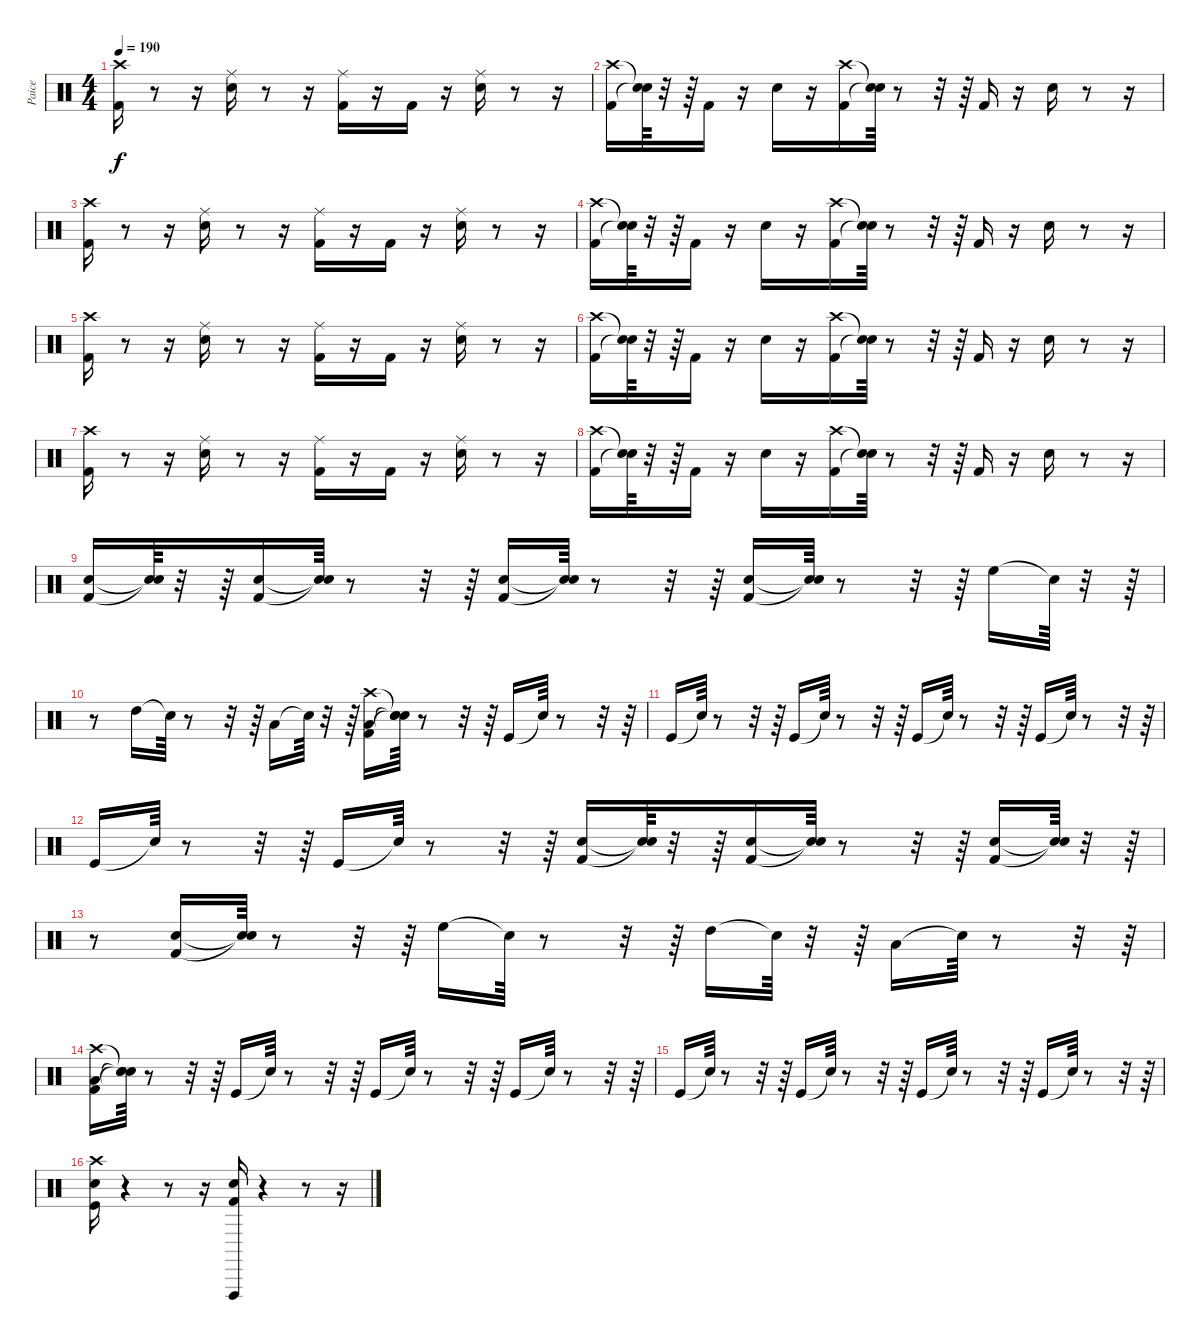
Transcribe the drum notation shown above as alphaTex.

\track ("Paice" "Paice") {instrument percussion}
\staff {score}
\articulation defaults
\ts (4 4)
\tempo 190
\clef neutral
\ks c
("Crash high (hit)" "Kick (hit) 2").16{dy f} r.8 r.16 ("Snare (hit) 2" "Ride (middle)").16 r.8 r.16 ("Kick (hit) 2" "Ride (middle)").16 r.16 "Kick (hit) 2".16 r.16 ("Snare (hit) 2" "Ride (middle)").16 r.8 r.16 |
("Crash high (hit)" "Kick (hit) 2").16 ("Snare (hit)"{t} "Snare (hit)"{t}).64 r.32 r.64 "Kick (hit) 2".16 r.16 "Snare (hit) 2".16 r.16 ("Crash high (hit)" "Kick (hit) 2").16 ("Snare (hit)"{t} "Snare (hit)"{t}).64 r.8 r.32 r.64 "Kick (hit) 2".16 r.16 "Snare (hit) 2".16 r.8 r.16 |
("Kick (hit) 2" "Crash high (hit)").16 r.8 r.16 ("Snare (hit) 2" "Ride (middle)").16 r.8 r.16 ("Kick (hit) 2" "Ride (middle)").16 r.16 "Kick (hit) 2".16 r.16 ("Snare (hit) 2" "Ride (middle)").16 r.8 r.16 |
("Crash high (hit)" "Kick (hit) 2").16 ("Snare (hit)"{t} "Snare (hit)"{t}).64 r.32 r.64 "Kick (hit) 2".16 r.16 "Snare (hit) 2".16 r.16 ("Crash high (hit)" "Kick (hit) 2").16 ("Snare (hit)"{t} "Snare (hit)"{t}).64 r.8 r.32 r.64 "Kick (hit) 2".16 r.16 "Snare (hit) 2".16 r.8 r.16 |
("Crash high (hit)" "Kick (hit) 2").16 r.8 r.16 ("Snare (hit) 2" "Ride (middle)").16 r.8 r.16 ("Kick (hit) 2" "Ride (middle)").16 r.16 "Kick (hit) 2".16 r.16 ("Snare (hit) 2" "Ride (middle)").16 r.8 r.16 |
("Crash high (hit)" "Kick (hit) 2").16 ("Snare (hit)"{t} "Snare (hit)"{t}).64 r.32 r.64 "Kick (hit) 2".16 r.16 "Snare (hit) 2".16 r.16 ("Crash high (hit)" "Kick (hit) 2").16 ("Snare (hit)"{t} "Snare (hit)"{t}).64 r.8 r.32 r.64 "Kick (hit) 2".16 r.16 "Snare (hit) 2".16 r.8 r.16 |
("Kick (hit) 2" "Crash high (hit)").16 r.8 r.16 ("Snare (hit) 2" "Ride (middle)").16 r.8 r.16 ("Kick (hit) 2" "Ride (middle)").16 r.16 "Kick (hit) 2".16 r.16 ("Snare (hit) 2" "Ride (middle)").16 r.8 r.16 |
("Crash high (hit)" "Kick (hit) 2").16 ("Snare (hit)"{t} "Snare (hit)"{t}).64 r.32 r.64 "Kick (hit) 2".16 r.16 "Snare (hit) 2".16 r.16 ("Crash high (hit)" "Kick (hit) 2").16 ("Snare (hit)"{t} "Snare (hit)"{t}).64 r.8 r.32 r.64 "Kick (hit) 2".16 r.16 "Snare (hit) 2".16 r.8 r.16 |
("Kick (hit) 2" "Snare (hit) 2").16 ("Snare (hit)"{t} "Snare (hit)"{t}).64 r.32 r.64 ("Kick (hit) 2" "Snare (hit) 2").16 ("Snare (hit)"{t} "Snare (hit)"{t}).64 r.8 r.32 r.64 ("Kick (hit) 2" "Snare (hit) 2").16 ("Snare (hit)"{t} "Snare (hit)"{t}).64 r.8 r.32 r.64 ("Kick (hit) 2" "Snare (hit) 2").16 ("Snare (hit)"{t} "Snare (hit)"{t}).64 r.8 r.32 r.64 "High Floor Tom (hit)".16 "Snare (hit)"{t}.64 r.32 r.64 |
r.8 "High Tom (hit)".16 "Snare (hit)"{t}.64 r.8 r.32 r.64 "Low Tom (hit)".16 "Snare (hit)"{t}.64 r.32 r.64 ("Kick (hit) 2" "Crash high (hit)" "Low Tom (hit)").16 ("Snare (hit)"{t} "Snare (hit)"{t} "Snare (hit)"{t}).64 r.8 r.32 r.64 "Kick (hit)".16 "Snare (hit)"{t}.64 r.8 r.32 r.64 |
"Kick (hit)".16 "Snare (hit)"{t}.64 r.8 r.32 r.64 "Kick (hit)".16 "Snare (hit)"{t}.64 r.8 r.32 r.64 "Kick (hit)".16 "Snare (hit)"{t}.64 r.8 r.32 r.64 "Kick (hit)".16 "Snare (hit)"{t}.64 r.8 r.32 r.64 |
"Kick (hit)".16 "Snare (hit)"{t}.64 r.8 r.32 r.64 "Kick (hit)".16 "Snare (hit)"{t}.64 r.8 r.32 r.64 ("Snare (hit) 2" "Kick (hit) 2").16 ("Snare (hit)"{t} "Snare (hit)"{t}).64 r.32 r.64 ("Kick (hit) 2" "Snare (hit) 2").16 ("Snare (hit)"{t} "Snare (hit)"{t}).64 r.8 r.32 r.64 ("Kick (hit) 2" "Snare (hit) 2").16 ("Snare (hit)"{t} "Snare (hit)"{t}).64 r.32 r.64 |
r.8 ("Kick (hit) 2" "Snare (hit) 2").16 ("Snare (hit)"{t} "Snare (hit)"{t}).64 r.8 r.32 r.64 "High Floor Tom (hit)".16 "Snare (hit)"{t}.64 r.8 r.32 r.64 "High Tom (hit)".16 "Snare (hit)"{t}.64 r.32 r.64 "Low Tom (hit)".16 "Snare (hit)"{t}.64 r.8 r.32 r.64 |
("Kick (hit) 2" "Low Tom (hit)" "Crash high (hit)").16 ("Snare (hit)"{t} "Snare (hit)"{t} "Snare (hit)"{t}).64 r.8 r.32 r.64 "Kick (hit)".16 "Snare (hit)"{t}.64 r.8 r.32 r.64 "Kick (hit)".16 "Snare (hit)"{t}.64 r.8 r.32 r.64 "Kick (hit)".16 "Snare (hit)"{t}.64 r.8 r.32 r.64 |
"Kick (hit)".16 "Snare (hit)"{t}.64 r.8 r.32 r.64 "Kick (hit)".16 "Snare (hit)"{t}.64 r.8 r.32 r.64 "Kick (hit)".16 "Snare (hit)"{t}.64 r.8 r.32 r.64 "Kick (hit)".16 "Snare (hit)"{t}.64 r.8 r.32 r.64 |
("Crash high (hit)" "Kick (hit)" "Snare (hit) 2").16 r.4 r.8 r.16 ("Vibraslap (hit)" "Kick (hit) 2" "Snare (hit) 2").16 r.4 r.8 r.16
